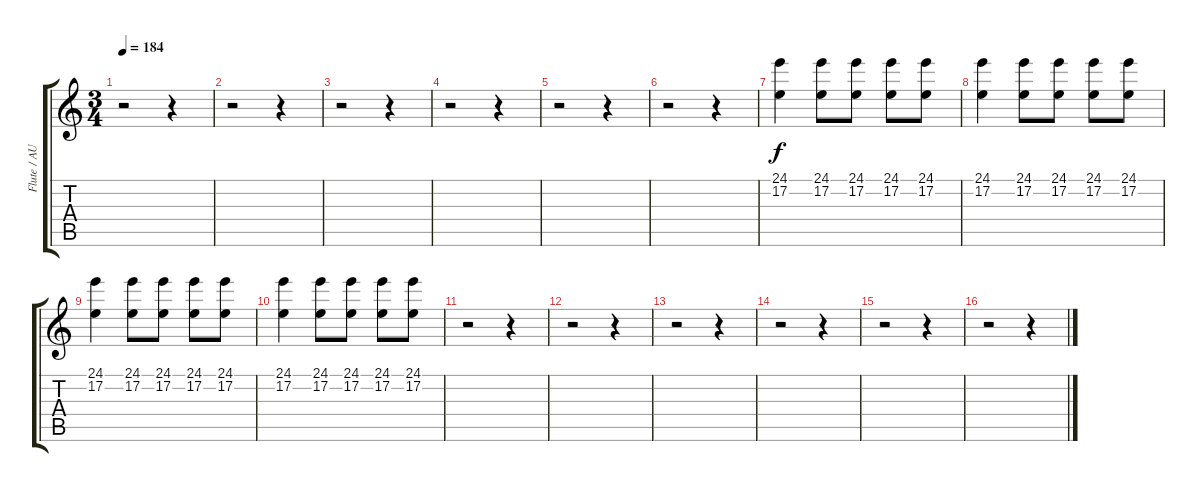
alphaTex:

\track ("Flute / AUX" "Flute / AU") {instrument flute}
\staff {score tabs}
\tuning (E4 B3 G3 D3 A2 E2) {hide}
\ts (3 4)
\tempo 184
\clef g2
\ks c
r.2{dy f} r.4 |
r.2 r.4 |
r.2 r.4 |
r.2 r.4 |
r.2 r.4 |
r.2 r.4 |
(24.1 17.2).4{volume 14 instrument acousticgrandpiano} (24.1 17.2).8 (24.1 17.2).8 (24.1 17.2).8 (24.1 17.2).8 |
(24.1 17.2).4 (24.1 17.2).8 (24.1 17.2).8 (24.1 17.2).8 (24.1 17.2).8 |
(24.1 17.2).4 (24.1 17.2).8 (24.1 17.2).8 (24.1 17.2).8 (24.1 17.2).8 |
(24.1 17.2).4 (24.1 17.2).8 (24.1 17.2).8 (24.1 17.2).8 (24.1 17.2).8 |
r.2 r.4 |
r.2 r.4 |
r.2 r.4 |
r.2 r.4 |
r.2 r.4 |
r.2 r.4
